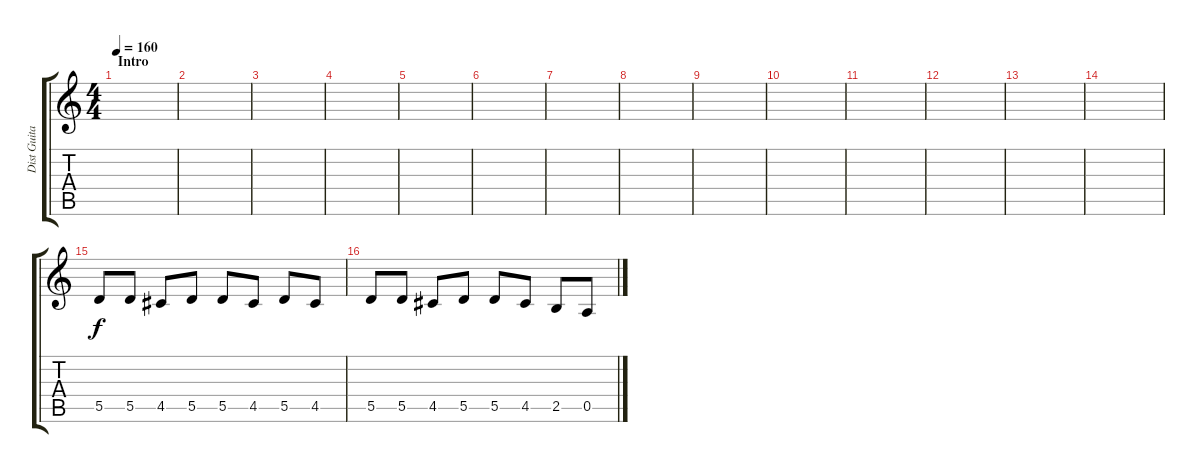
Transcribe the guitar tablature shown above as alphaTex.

\track ("Dist Guitar" "Dist Guita") {instrument distortionguitar}
\staff {score tabs}
\tuning (E4 B3 G3 D3 A2 E2) {hide}
\ts (4 4)
\section ("" "Intro")
\tempo 160
\clef g2
\ks c
|
|
|
|
|
|
|
|
|
|
|
|
|
|
5.5.8 5.5.8 4.5.8 5.5.8 5.5.8 4.5.8 5.5.8 4.5.8 |
5.5.8 5.5.8 4.5.8 5.5.8 5.5.8 4.5.8 2.5.8 0.5.8
